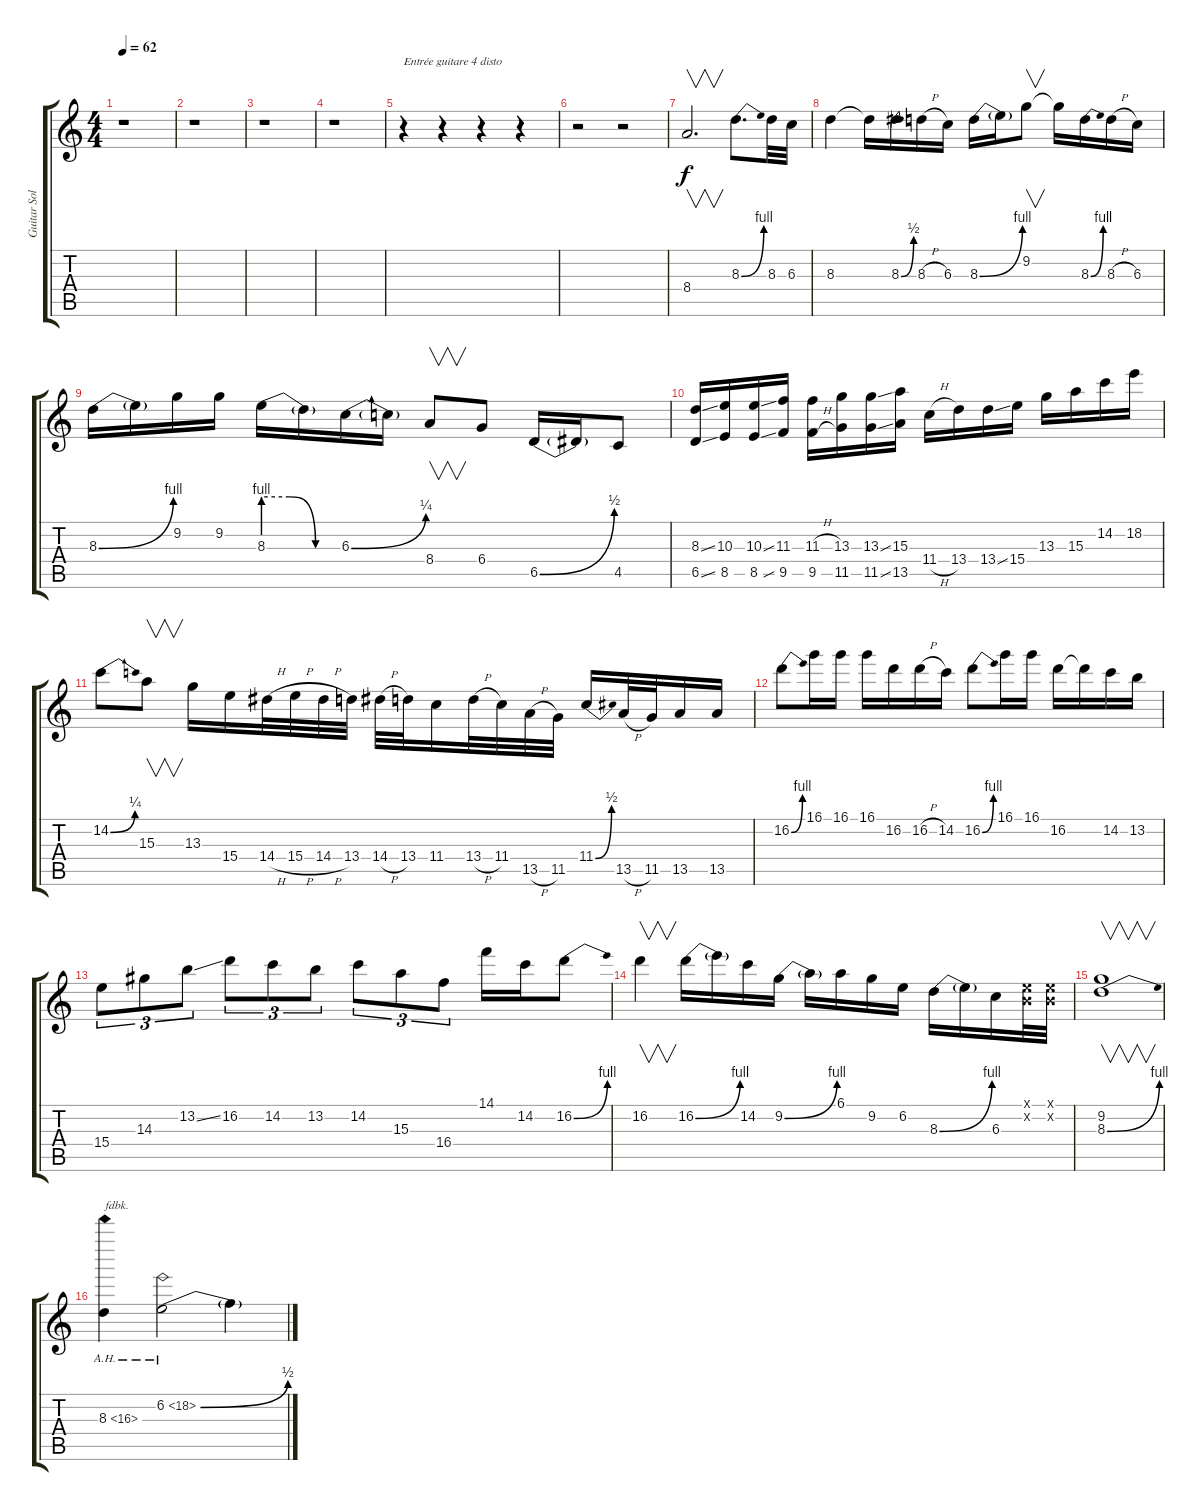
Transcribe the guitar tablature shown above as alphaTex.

\track ("Guitar Solo" "Guitar Sol") {instrument overdrivenguitar}
\staff {score tabs}
\tuning (Eb4 Bb3 Gb3 Db3 Ab2 Eb2) {hide}
\ts (4 4)
\tempo 62
\clef g2
\ks c
r.1{dy f} |
r.1 |
r.1 |
r.1 |
r.4{txt "Entrée guitare 4 disto"} r.4 r.4 r.4 |
r.2 r.2 |
8.4.2{v d} 8.3{be (bend 0 0 60 4)}.8{d} 8.3.32 6.3.32 |
8.3.4 8.3{t}.16 8.3{be (bend 0 0 60 2)}.16 8.3{h}.16 6.3.16 8.3{be (bend 0 0 60 4)}.16 8.3{t}.16 9.2.8{v} 9.2{t}.16 8.3{be (bend 0 0 60 4)}.16 8.3{h}.16 6.3.16 |
8.3{be (bend 0 0 60 4)}.16 8.3{t}.16 9.2.16 9.2.16 8.3{be (custom 0 4 20 4 40 0 60 0)}.16 8.3{t}.16 6.3{be (bend 0 0 60 1)}.16 6.3{t}.16 8.4.8{v} 6.4.8 6.5{be (bend 0 0 60 2)}.16 6.5{t}.16 4.5.8 |
(8.3{ss} 6.5{ss}).16 (10.3 8.5).16 (10.3{ss} 8.5{ss}).16 (11.3 9.5).16 (11.3{h} 9.5{h}).16 (13.3 11.5).16 (13.3{ss} 11.5{ss}).16 (15.3 13.5).16 11.4{h}.16 13.4.16 13.4{ss}.16 15.4.16 13.3.16 15.3.16 14.2.16 18.2.16 |
14.2{be (bend 0 0 60 1)}.8 15.3.8{v} 13.3.16 15.4.16 14.4{h}.32 15.4{h}.32 14.4{h}.32 13.4.32 14.4{h}.32 13.4.32 11.4.16 13.4{h}.32 11.4.32 13.5{h}.32 11.5.32 11.4{be (bend 0 0 60 2)}.16 13.5{h}.32 11.5.32 13.5.16 13.5.16 |
16.2{be (bend 0 0 60 4)}.8 16.1.16 16.1.16 16.1.16 16.2.16 16.2{h}.16 14.2.16 16.2{be (bend 0 0 60 4)}.8 16.1.16 16.1.16 16.2.16 16.2{t}.16 14.2.16 13.2.16 |
15.4.8{tu (3 2)} 14.3.8{tu (3 2)} 13.2{ss}.8{tu (3 2)} 16.2.8{tu (3 2)} 14.2.8{tu (3 2)} 13.2.8{tu (3 2)} 14.2.8{tu (3 2)} 15.3.8{tu (3 2)} 16.4.8{tu (3 2)} 14.1.16 14.2.16 16.2{be (bend 0 0 60 4)}.8 |
16.2.4{v} 16.2{be (bend 0 0 60 4)}.16 16.2{t}.16 14.2.16 9.2{be (bend 0 0 60 4)}.16 9.2{t}.16 6.1.16 9.2.16 6.2.16 8.3{be (bend 0 0 60 4)}.16 8.3{t}.16 6.3.16 (1.1{x} 1.2{x}).32 (1.1{x} 1.2{x}).32 |
(9.2 8.3{be (bend 0 0 60 4)}).1{v} |
8.3{ah 8}.4{txt "fdbk."} 6.2{be (bend 0 0 60 2) ah 12}.2 6.2{t}.4
